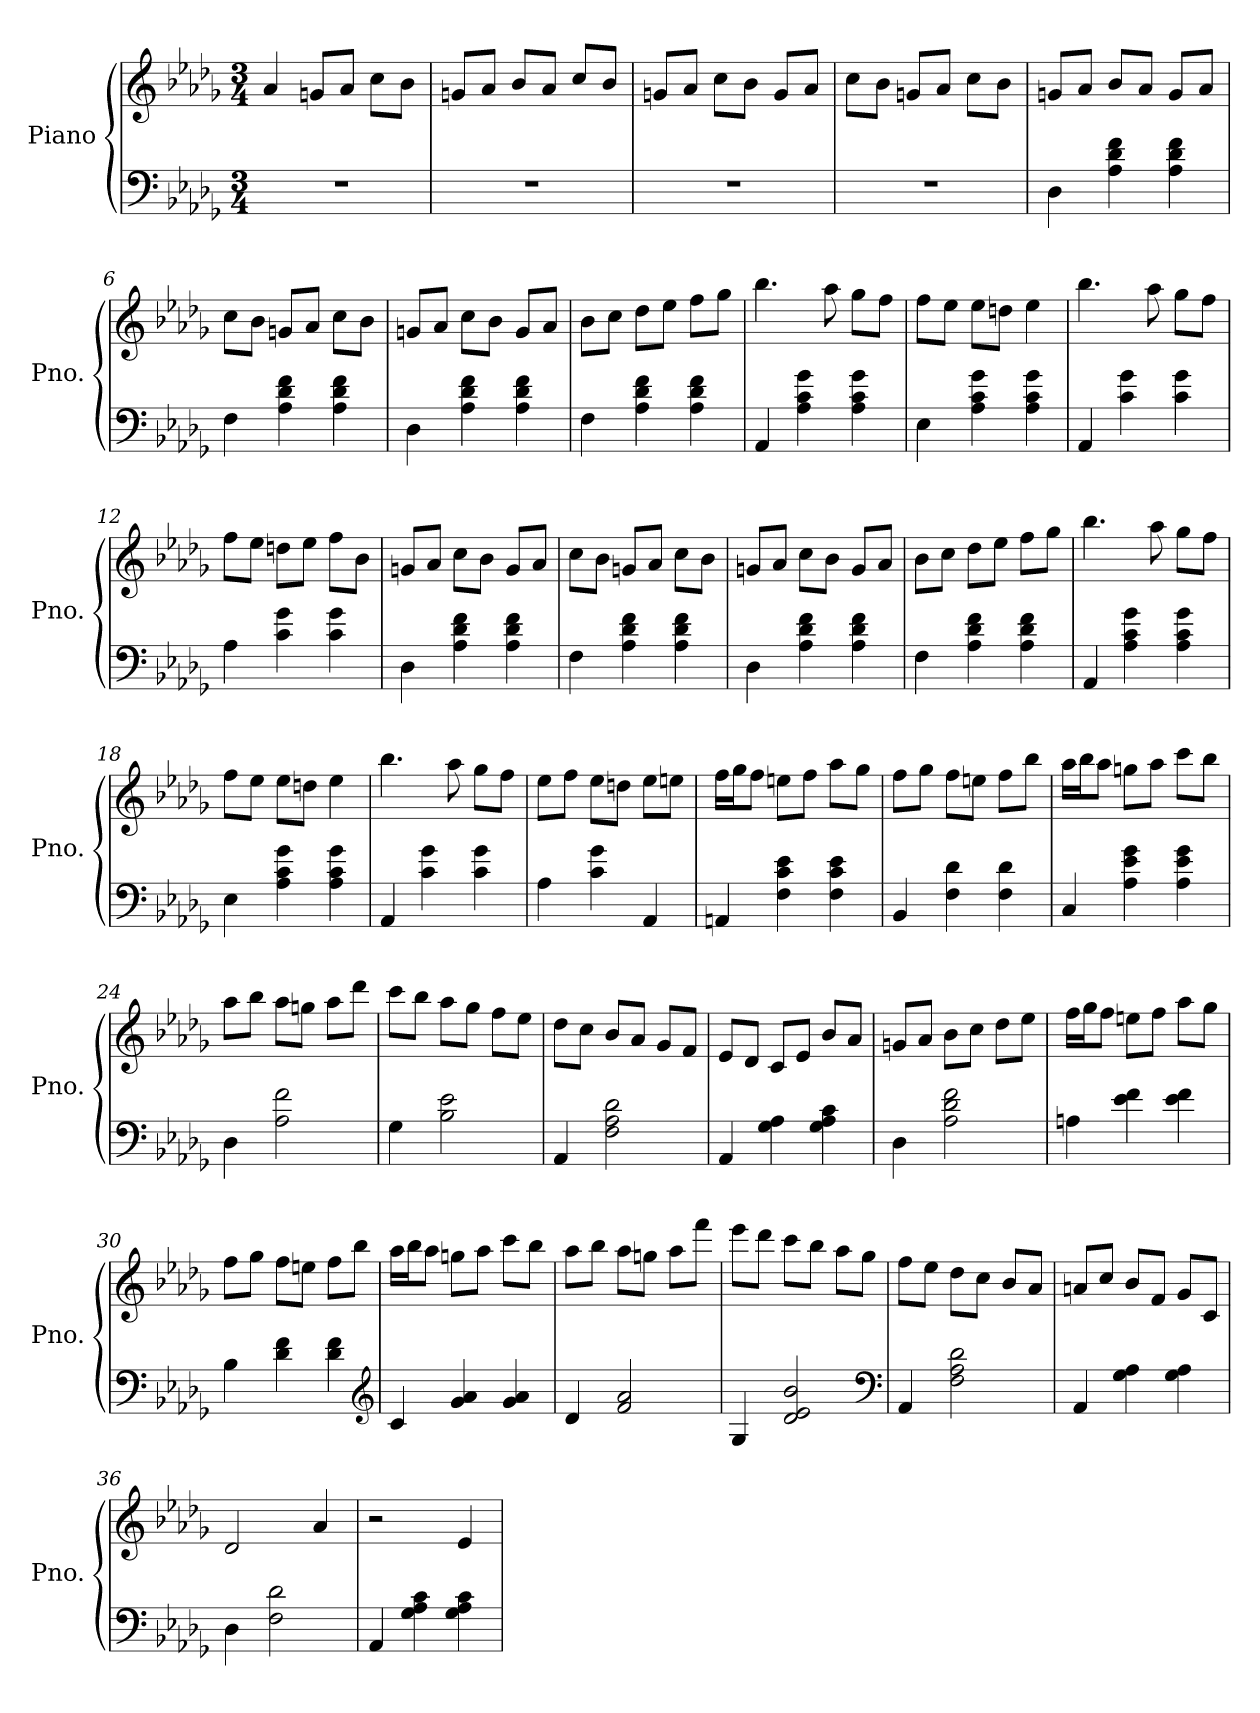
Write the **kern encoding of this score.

**kern	**kern
*part1	*part1
*staff2	*staff1
*I"Piano	*
*I'Pno.	*
*clefF4	*clefG2
*k[b-e-a-d-g-]	*k[b-e-a-d-g-]
*D-:	*D-:
*M3/4	*M3/4
=1	=1
2.r	4a-/
.	8gn/L
.	8a-/J
.	8cc\L
.	8b-\J
=2	=2
2.r	8gn/L
.	8a-/J
.	8b-/L
.	8a-/J
.	8cc/L
.	8b-/J
=3	=3
2.r	8gn/L
.	8a-/J
.	8cc\L
.	8b-\J
.	8g/L
.	8a-/J
=4	=4
2.r	8cc\L
.	8b-\J
.	8gn/L
.	8a-/J
.	8cc\L
.	8b-\J
=5	=5
4D-\	8gn/L
.	8a-/J
4A-\ 4d-\ 4f\	8b-/L
.	8a-/J
4A-\ 4d-\ 4f\	8g/L
.	8a-/J
!!LO:LB:g=z
=6	=6
4F\	8cc\L
.	8b-\J
4A-\ 4d-\ 4f\	8gn/L
.	8a-/J
4A-\ 4d-\ 4f\	8cc\L
.	8b-\J
=7	=7
4D-\	8gn/L
.	8a-/J
4A-\ 4d-\ 4f\	8cc\L
.	8b-\J
4A-\ 4d-\ 4f\	8g/L
.	8a-/J
=8	=8
4F\	8b-\L
.	8cc\J
4A-\ 4d-\ 4f\	8dd-\L
.	8ee-\J
4A-\ 4d-\ 4f\	8ff\L
.	8gg-\J
=9	=9
4AA-/	4.bb-\
4A-\ 4c\ 4g-\	.
.	8aa-\
4A-\ 4c\ 4g-\	8gg-\L
.	8ff\J
=10	=10
4E-\	8ff\L
.	8ee-\J
4A-\ 4c\ 4g-\	8ee-\L
.	8ddn\J
4A-\ 4c\ 4g-\	4ee-\
=11	=11
4AA-/	4.bb-\
4c\ 4g-\	.
.	8aa-\
4c\ 4g-\	8gg-\L
.	8ff\J
!!LO:LB:g=z
=12	=12
4A-\	8ff\L
.	8ee-\J
4c\ 4g-\	8ddn\L
.	8ee-\J
4c\ 4g-\	8ff\L
.	8b-\J
=13	=13
4D-\	8gn/L
.	8a-/J
4A-\ 4d-\ 4f\	8cc\L
.	8b-\J
4A-\ 4d-\ 4f\	8g/L
.	8a-/J
=14	=14
4F\	8cc\L
.	8b-\J
4A-\ 4d-\ 4f\	8gn/L
.	8a-/J
4A-\ 4d-\ 4f\	8cc\L
.	8b-\J
=15	=15
4D-\	8gn/L
.	8a-/J
4A-\ 4d-\ 4f\	8cc\L
.	8b-\J
4A-\ 4d-\ 4f\	8g/L
.	8a-/J
=16	=16
4F\	8b-\L
.	8cc\J
4A-\ 4d-\ 4f\	8dd-\L
.	8ee-\J
4A-\ 4d-\ 4f\	8ff\L
.	8gg-\J
=17	=17
4AA-/	4.bb-\
4A-\ 4c\ 4g-\	.
.	8aa-\
4A-\ 4c\ 4g-\	8gg-\L
.	8ff\J
!!LO:LB:g=z
=18	=18
4E-\	8ff\L
.	8ee-\J
4A-\ 4c\ 4g-\	8ee-\L
.	8ddn\J
4A-\ 4c\ 4g-\	4ee-\
=19	=19
4AA-/	4.bb-\
4c\ 4g-\	.
.	8aa-\
4c\ 4g-\	8gg-\L
.	8ff\J
=20	=20
4A-\	8ee-\L
.	8ff\J
4c\ 4g-\	8ee-\L
.	8ddn\J
4AA-/	8ee-\L
.	8een\J
=21	=21
4AAn/	16ff\LL
.	16gg-\J
.	8ff\J
4F\ 4c\ 4e-\	8een\L
.	8ff\J
4F\ 4c\ 4e-\	8aa-\L
.	8gg-\J
=22	=22
4BB-/	8ff\L
.	8gg-\J
4F\ 4d-\	8ff\L
.	8een\J
4F\ 4d-\	8ff\L
.	8bb-\J
!!LO:LB:g=z
=23	=23
4C/	16aa-\LL
.	16bb-\J
.	8aa-\J
4A-\ 4e-\ 4g-\	8ggn\L
.	8aa-\J
4A-\ 4e-\ 4g-\	8ccc\L
.	8bb-\J
=24	=24
4D-\	8aa-\L
.	8bb-\J
2A-\ 2f\	8aa-\L
.	8ggn\J
.	8aa-\L
.	8ddd-\J
=25	=25
4G-\	8ccc\L
.	8bb-\J
2B-\ 2e-\	8aa-\L
.	8gg-\J
.	8ff\L
.	8ee-\J
=26	=26
4AA-/	8dd-\L
.	8cc\J
2F\ 2A-\ 2d-\	8b-/L
.	8a-/J
.	8g-/L
.	8f/J
=27	=27
4AA-/	8e-/L
.	8d-/J
4G-\ 4A-\	8c/L
.	8e-/J
4G-\ 4A-\ 4c\	8b-/L
.	8a-/J
!!LO:PB:g=z
=28	=28
4D-\	8gn/L
.	8a-/J
2A-\ 2d-\ 2f\	8b-\L
.	8cc\J
.	8dd-\L
.	8ee-\J
=29	=29
4An\	16ff\LL
.	16gg-\J
.	8ff\J
4e-\ 4f\	8een\L
.	8ff\J
4e-\ 4f\	8aa-\L
.	8gg-\J
=30	=30
4B-\	8ff\L
.	8gg-\J
4d-\ 4f\	8ff\L
.	8een\J
4d-\ 4f\	8ff\L
.	8bb-\J
*clefG2	*
=31	=31
4c/	16aa-\LL
.	16bb-\J
.	8aa-\J
4g-/ 4a-/	8ggn\L
.	8aa-\J
4g-/ 4a-/	8ccc\L
.	8bb-\J
=32	=32
4d-/	8aa-\L
.	8bb-\J
2f/ 2a-/	8aa-\L
.	8ggn\J
.	8aa-\L
.	8fff\J
!!LO:LB:g=z
=33	=33
4G-/	8eee-\L
.	8ddd-\J
2d-/ 2e-/ 2b-/	8ccc\L
.	8bb-\J
.	8aa-\L
.	8gg-\J
*clefF4	*
=34	=34
4AA-/	8ff\L
.	8ee-\J
2F\ 2A-\ 2d-\	8dd-\L
.	8cc\J
.	8b-/L
.	8a-/J
=35	=35
4AA-/	8an/L
.	8cc/J
4G-\ 4A-\	8b-/L
.	8f/J
4G-\ 4A-\	8g-/L
.	8c/J
=36	=36
4D-\	2d-/
2F\ 2d-\	.
.	4a-/
=37	=37
4AA-/	2r
4G-\ 4A-\ 4c\	.
4G-\ 4A-\ 4c\	4e-/
=	=
*-	*-
